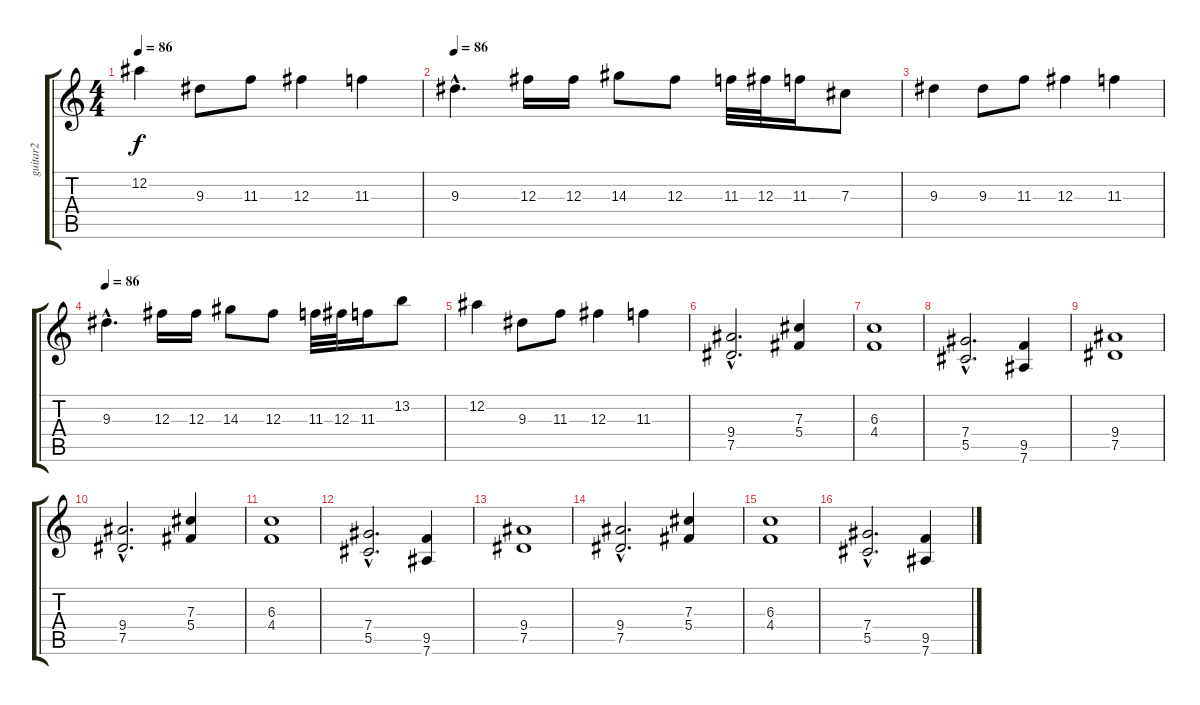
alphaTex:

\track ("guitar2" "guitar2") {instrument overdrivenguitar}
\staff {score tabs}
\tuning (Eb4 Bb3 Gb3 Db3 Ab2 Eb2) {hide}
\ts (4 4)
\tempo 86
\clef g2
\ks c
12.2.4{dy f} 9.3.8 11.3.8 12.3.4 11.3.4 |
\tempo 86
9.3{hac}.4{d} 12.3.16 12.3.16 14.3.8 12.3.8 11.3.32 12.3.32 11.3.16 7.3.8 |
9.3.4 9.3.8 11.3.8 12.3.4 11.3.4 |
\tempo 86
9.3{hac}.4{d} 12.3.16 12.3.16 14.3.8 12.3.8 11.3.32 12.3.32 11.3.16 13.2.8 |
12.2.4 9.3.8 11.3.8 12.3.4 11.3.4 |
(9.4{hac} 7.5{hac}).2{d} (7.3 5.4).4 |
(6.3 4.4).1 |
(7.4{hac} 5.5{hac}).2{d} (9.5 7.6).4 |
(9.4 7.5).1 |
(9.4{hac} 7.5{hac}).2{d} (7.3 5.4).4 |
(6.3 4.4).1 |
(7.4{hac} 5.5{hac}).2{d} (9.5 7.6).4 |
(9.4 7.5).1 |
(9.4{hac} 7.5{hac}).2{d} (7.3 5.4).4 |
(6.3 4.4).1 |
(7.4{hac} 5.5{hac}).2{d} (9.5 7.6).4
